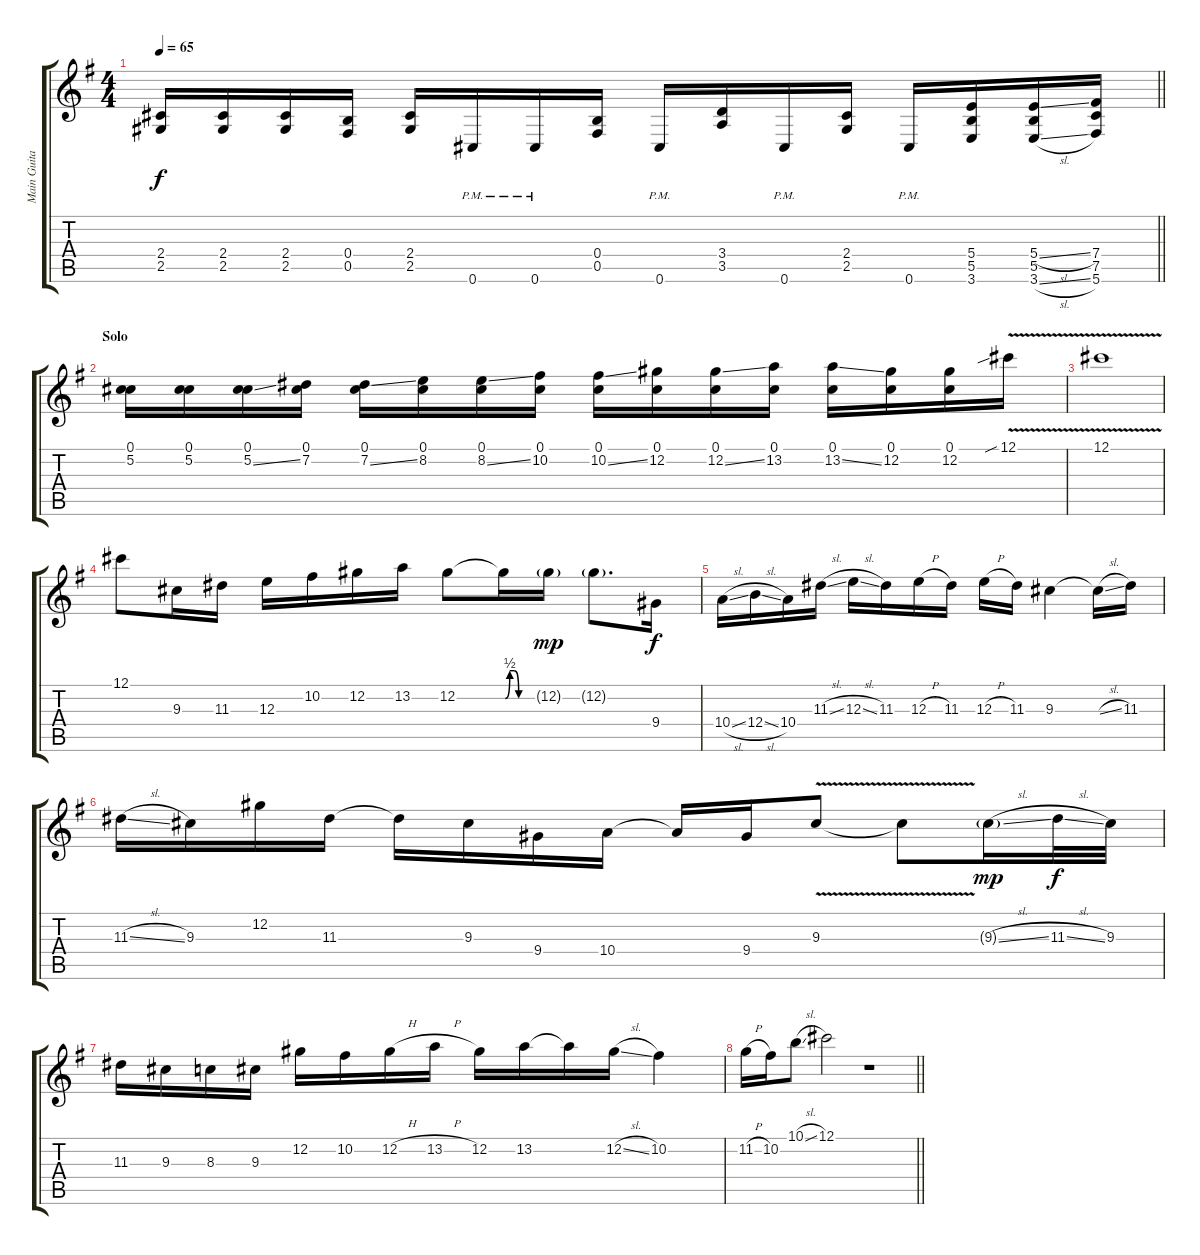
\track ("Main Guitar" "Main Guita") {instrument distortionguitar}
\staff {score tabs}
\tuning (Db4 Ab3 E3 B2 Gb2 Db2) {hide}
\ts (4 4)
\tempo 65
\clef g2
\barLineRight lightlight
\ks g
(2.4 2.5).16{dy f} (2.4 2.5).16 (2.4 2.5).16 (0.4 0.5).16 (2.4 2.5).16 0.6{pm}.16 0.6{pm}.16 (0.4 0.5).16 0.6{pm}.16 (3.4 3.5).16 0.6{pm}.16 (2.4 2.5).16 0.6{pm}.16 (5.4 5.5 3.6).16 (5.4{sl} 5.5 3.6{sl}).16 (7.4 7.5 5.6).16 |
\section ("" "Solo")
(0.1 5.2).16 (0.1 5.2).16 (0.1 5.2{ss}).16 (0.1 7.2).16 (0.1 7.2{ss}).16 (0.1 8.2).16 (0.1 8.2{ss}).16 (0.1 10.2).16 (0.1 10.2{ss}).16 (0.1 12.2).16 (0.1 12.2{ss}).16 (0.1 13.2).16 (0.1 13.2{ss}).16 (0.1 12.2).16 (0.1 12.2).16 12.1{v sib}.16 |
12.1{v}.1 |
12.1.8 9.3.16 11.3.16 12.3.16 10.2.16 12.2.16 13.2.16 12.2.8 12.2{be (custom 0 0 10 2 20 2 30 0 60 0) t}.16 12.2{g}.16{dy mp} 12.2{g}.8{d} 9.4.16{dy f} |
10.4{sl}.16 12.4{sl}.16 10.4.16 11.3{sl}.16 12.3{sl}.16 11.3.16 12.3{h}.16 11.3.16 12.3{h}.16 11.3.16 9.3.4 9.3{sl t}.16 11.3.16 |
11.3{sl}.16 9.3.16 12.2.16 11.3.16 11.3{t}.16 9.3.16 9.4.16 10.4.16 10.4{t}.16 9.4.16 9.3{v}.8 9.3{t}.8 9.3{sl g}.16{dy mp} 11.3{sl}.32{dy f} 9.3.32 |
11.3.16 9.3.16 8.3.16 9.3.16 12.2.16 10.2.16 12.2{h}.16 13.2{h}.16 12.2.16 13.2.16 13.2{t}.16 12.2{sl}.16 10.2.4 |
\barLineRight lightlight
11.2{h}.16 10.2.16 10.1{sl}.8 12.1.2 r.1
